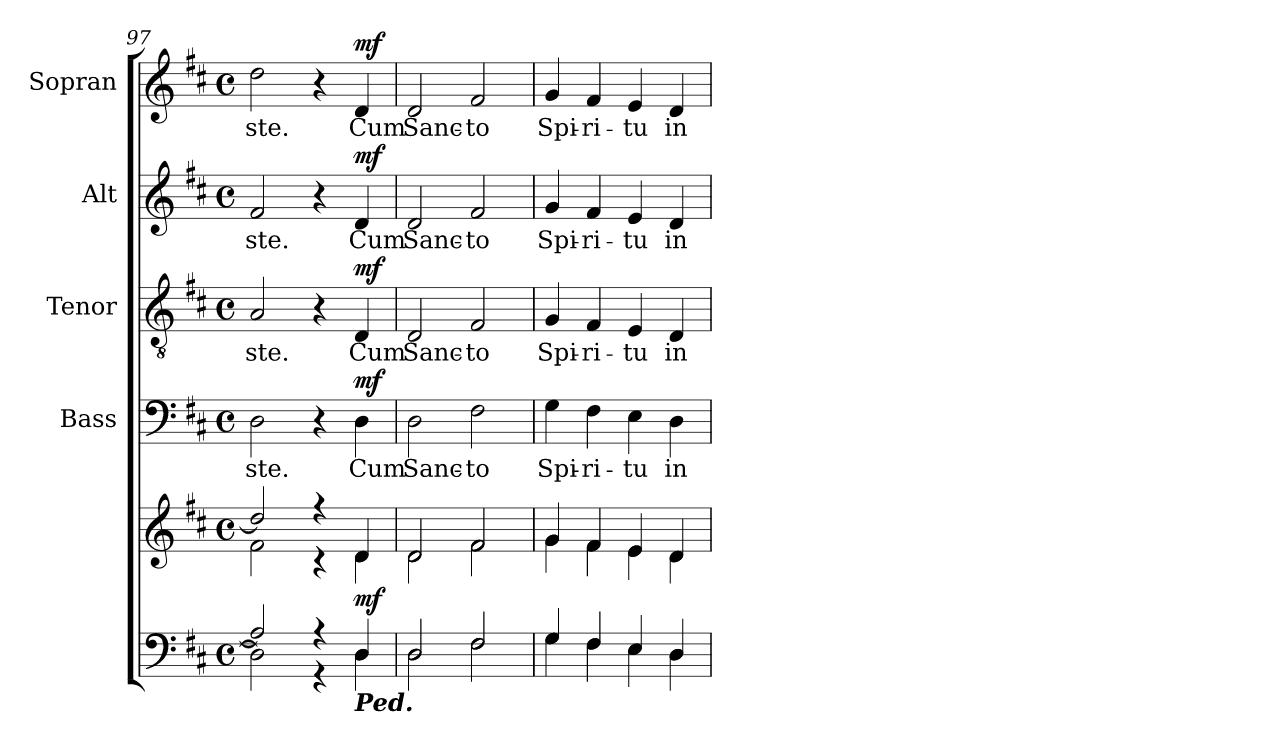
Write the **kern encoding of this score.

**kern	**kern	**dynam	**kern	**text	**dynam	**kern	**text	**dynam	**kern	**text	**dynam	**kern	**text	**dynam
*part5	*part5	*part5	*part4	*part4	*part4	*part3	*part3	*part3	*part2	*part2	*part2	*part1	*part1	*part1
*staff6	*staff5	*staff5/6	*staff4	*staff4	*staff4	*staff3	*staff3	*staff3	*staff2	*staff2	*staff2	*staff1	*staff1	*staff1
*	*	*	*I"Bass	*	*	*I"Tenor	*	*	*I"Alt	*	*	*I"Sopran	*	*
*	*	*	*I'B.	*	*	*I'T.	*	*	*I'A.	*	*	*I'S.	*	*
*clefF4	*clefG2	*	*clefF4	*	*	*clefGv2	*	*	*clefG2	*	*	*clefG2	*	*
*k[f#c#]	*k[f#c#]	*	*k[f#c#]	*	*	*k[f#c#]	*	*	*k[f#c#]	*	*	*k[f#c#]	*	*
*D:	*D:	*	*D:	*	*	*D:	*	*	*D:	*	*	*D:	*	*
*M4/4	*M4/4	*	*M4/4	*	*	*M4/4	*	*	*M4/4	*	*	*M4/4	*	*
*met(c)	*met(c)	*	*met(c)	*	*	*met(c)	*	*	*met(c)	*	*	*met(c)	*	*
=97	=97	=97	=97	=97	=97	=97	=97	=97	=97	=97	=97	=97	=97	=97
*^	*^	*	*	*	*	*	*	*	*	*	*	*	*	*
!	!	!	!	!	!	!LO:LY:b	!	!	!LO:LY:b	!	!	!LO:LY:b	!	!	!LO:LY:b	!
2A/]	2D\]	2dd/]	2f#\	.	2D\	-ste.	.	2A/	-ste.	.	2f#/	-ste.	.	2dd\	-ste.	.
4r	4r	4r	4r	.	4r	.	.	4r	.	.	4r	.	.	4r	.	.
!LO:TX:b:Bi:t=Ped.	!	!	!	!	!	!	!	!	!	!	!	!	!	!	!	!
!	!	!	!	!LO:DY:b	!	!LO:LY:b	!LO:DY:a	!	!LO:LY:b	!LO:DY:a	!	!LO:LY:b	!LO:DY:a	!	!LO:LY:b	!LO:DY:a
4D/	4D\	4d/	4d\	mf	4D\	Cum	mf	4D/	Cum	mf	4d/	Cum	mf	4d/	Cum	mf
=98	=98	=98	=98	=98	=98	=98	=98	=98	=98	=98	=98	=98	=98	=98	=98	=98
!	!	!	!	!	!	!LO:LY:b	!	!	!LO:LY:b	!	!	!LO:LY:b	!	!	!LO:LY:b	!
2D/	2D\	2d/	2d\	.	2D\	Sanc-	.	2D/	Sanc-	.	2d/	Sanc-	.	2d/	Sanc-	.
!	!	!	!	!	!	!LO:LY:b	!	!	!LO:LY:b	!	!	!LO:LY:b	!	!	!LO:LY:b	!
2F#/	2F#\	2f#/	2f#\	.	2F#\	-to	.	2F#/	-to	.	2f#/	-to	.	2f#/	-to	.
!!LO:LB:g=z
=99	=99	=99	=99	=99	=99	=99	=99	=99	=99	=99	=99	=99	=99	=99	=99	=99
!	!	!	!	!	!	!LO:LY:b	!	!	!LO:LY:b	!	!	!LO:LY:b	!	!	!LO:LY:b	!
4G/	4G\	4g/	4g\	.	4G\	Spi-	.	4G/	Spi-	.	4g/	Spi-	.	4g/	Spi-	.
!	!	!	!	!	!	!LO:LY:b	!	!	!LO:LY:b	!	!	!LO:LY:b	!	!	!LO:LY:b	!
4F#/	4F#\	4f#/	4f#\	.	4F#\	-ri-	.	4F#/	-ri-	.	4f#/	-ri-	.	4f#/	-ri-	.
!	!	!	!	!	!	!LO:LY:b	!	!	!LO:LY:b	!	!	!LO:LY:b	!	!	!LO:LY:b	!
4E/	4E\	4e/	4e\	.	4E\	-tu	.	4E/	-tu	.	4e/	-tu	.	4e/	-tu	.
!	!	!	!	!	!	!LO:LY:b	!	!	!LO:LY:b	!	!	!LO:LY:b	!	!	!LO:LY:b	!
4D/	4D\	4d/	4d\	.	4D\	in	.	4D/	in	.	4d/	in	.	4d/	in	.
*v	*v	*	*	*	*	*	*	*	*	*	*	*	*	*	*	*
*	*v	*v	*	*	*	*	*	*	*	*	*	*	*	*	*
=	=	=	=	=	=	=	=	=	=	=	=	=	=	=
*-	*-	*-	*-	*-	*-	*-	*-	*-	*-	*-	*-	*-	*-	*-
